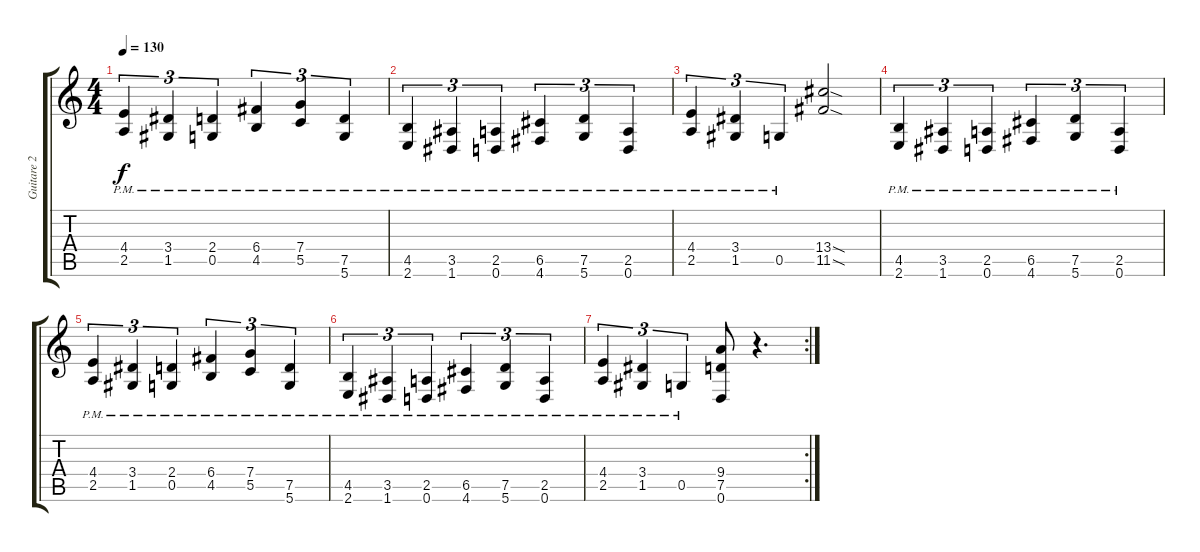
\track ("Guitare 2" "Guitare 2") {instrument distortionguitar}
\staff {score tabs}
\tuning (D4 A3 F3 C3 G2 D2) {hide}
\ts (4 4)
\tempo 130
\clef g2
\ks c
(4.4{pm} 2.5{pm}).4{tu (3 2) dy f} (3.4{pm} 1.5{pm}).4{tu (3 2)} (2.4{pm} 0.5{pm}).4{tu (3 2)} (6.4{pm} 4.5{pm}).4{tu (3 2)} (7.4{pm} 5.5{pm}).4{tu (3 2)} (7.5{pm} 5.6{pm}).4{tu (3 2)} |
(4.5{pm} 2.6{pm}).4{tu (3 2)} (3.5{pm} 1.6{pm}).4{tu (3 2)} (2.5{pm} 0.6{pm}).4{tu (3 2)} (6.5{pm} 4.6{pm}).4{tu (3 2)} (7.5{pm} 5.6{pm}).4{tu (3 2)} (2.5{pm} 0.6{pm}).4{tu (3 2)} |
(4.4{pm} 2.5{pm}).4{tu (3 2)} (3.4{pm} 1.5{pm}).4{tu (3 2)} 0.5{pm}.4{tu (3 2)} (13.4{sod} 11.5{sod}).2 |
(4.5{pm} 2.6{pm}).4{tu (3 2)} (3.5{pm} 1.6{pm}).4{tu (3 2)} (2.5{pm} 0.6{pm}).4{tu (3 2)} (6.5{pm} 4.6{pm}).4{tu (3 2)} (7.5{pm} 5.6{pm}).4{tu (3 2)} (2.5{pm} 0.6{pm}).4{tu (3 2)} |
(4.4{pm} 2.5{pm}).4{tu (3 2)} (3.4{pm} 1.5{pm}).4{tu (3 2)} (2.4{pm} 0.5{pm}).4{tu (3 2)} (6.4{pm} 4.5{pm}).4{tu (3 2)} (7.4{pm} 5.5{pm}).4{tu (3 2)} (7.5{pm} 5.6{pm}).4{tu (3 2)} |
(4.5{pm} 2.6{pm}).4{tu (3 2)} (3.5{pm} 1.6{pm}).4{tu (3 2)} (2.5{pm} 0.6{pm}).4{tu (3 2)} (6.5{pm} 4.6{pm}).4{tu (3 2)} (7.5{pm} 5.6{pm}).4{tu (3 2)} (2.5{pm} 0.6{pm}).4{tu (3 2)} |
\rc 2
(4.4{pm} 2.5{pm}).4{tu (3 2)} (3.4{pm} 1.5{pm}).4{tu (3 2)} 0.5{pm}.4{tu (3 2)} (9.4 7.5 0.6).8 r.4{d}
